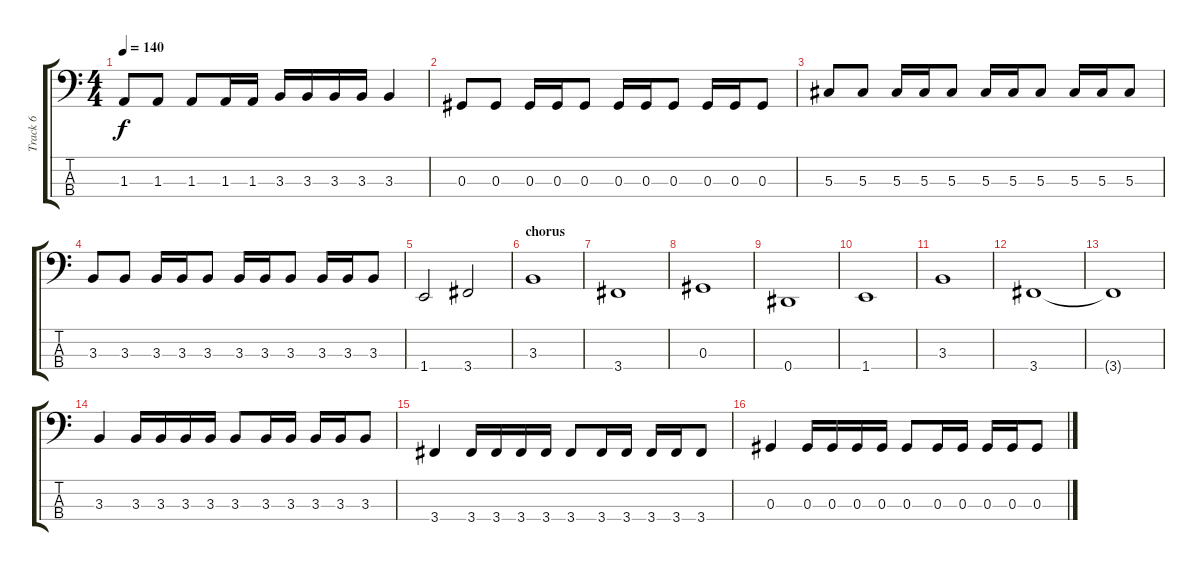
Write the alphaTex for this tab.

\track ("Track 6" "Track 6") {instrument electricbassfinger}
\staff {score tabs}
\tuning (Gb2 Db2 Ab1 Eb1) {hide}
\ts (4 4)
\tempo 140
\clef f4
\ks aminor
1.3.8{dy f} 1.3.8 1.3.8 1.3.16 1.3.16 3.3.16 3.3.16 3.3.16 3.3.16 3.3.4 |
0.3.8 0.3.8 0.3.16 0.3.16 0.3.8 0.3.16 0.3.16 0.3.8 0.3.16 0.3.16 0.3.8 |
5.3.8 5.3.8 5.3.16 5.3.16 5.3.8 5.3.16 5.3.16 5.3.8 5.3.16 5.3.16 5.3.8 |
3.3.8 3.3.8 3.3.16 3.3.16 3.3.8 3.3.16 3.3.16 3.3.8 3.3.16 3.3.16 3.3.8 |
1.4.2 3.4.2 |
\section ("" "chorus")
3.3.1 |
3.4.1 |
0.3.1 |
0.4.1 |
1.4.1 |
3.3.1 |
3.4.1 |
3.4{t}.1 |
3.3.4 3.3.16 3.3.16 3.3.16 3.3.16 3.3.8 3.3.16 3.3.16 3.3.16 3.3.16 3.3.8 |
3.4.4 3.4.16 3.4.16 3.4.16 3.4.16 3.4.8 3.4.16 3.4.16 3.4.16 3.4.16 3.4.8 |
0.3.4 0.3.16 0.3.16 0.3.16 0.3.16 0.3.8 0.3.16 0.3.16 0.3.16 0.3.16 0.3.8
